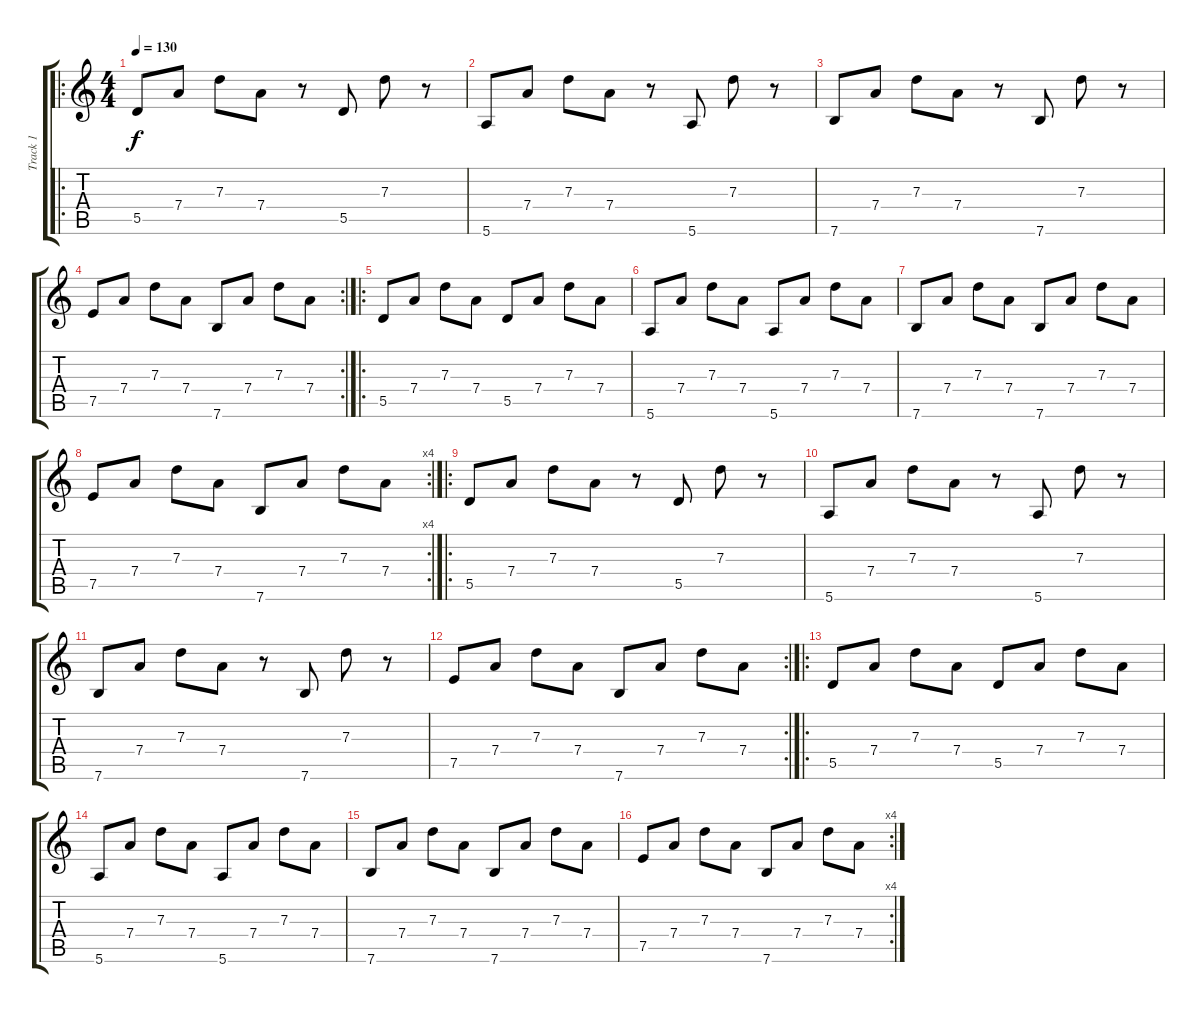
\track ("Track 1" "Track 1") {instrument electricguitarclean}
\staff {score tabs}
\tuning (E4 B3 G3 D3 A2 E2) {hide}
\ro
\ts (4 4)
\tempo 130
\clef g2
\ks c
5.5.8{dy f instrument electricguitarclean} 7.4.8 7.3.8 7.4.8 r.8 5.5.8 7.3.8 r.8 |
5.6.8 7.4.8 7.3.8 7.4.8 r.8 5.6.8 7.3.8 r.8 |
7.6.8 7.4.8 7.3.8 7.4.8 r.8 7.6.8 7.3.8 r.8 |
\rc 2
7.5.8 7.4.8 7.3.8 7.4.8 7.6.8 7.4.8 7.3.8 7.4.8 |
\ro
5.5.8 7.4.8 7.3.8 7.4.8 5.5.8 7.4.8 7.3.8 7.4.8 |
5.6.8 7.4.8 7.3.8 7.4.8 5.6.8 7.4.8 7.3.8 7.4.8 |
7.6.8 7.4.8 7.3.8 7.4.8 7.6.8 7.4.8 7.3.8 7.4.8 |
\rc 4
7.5.8 7.4.8 7.3.8 7.4.8 7.6.8 7.4.8 7.3.8 7.4.8 |
\ro
5.5.8 7.4.8 7.3.8 7.4.8 r.8 5.5.8 7.3.8 r.8 |
5.6.8 7.4.8 7.3.8 7.4.8 r.8 5.6.8 7.3.8 r.8 |
7.6.8 7.4.8 7.3.8 7.4.8 r.8 7.6.8 7.3.8 r.8 |
\rc 2
7.5.8 7.4.8 7.3.8 7.4.8 7.6.8 7.4.8 7.3.8 7.4.8 |
\ro
5.5.8 7.4.8 7.3.8 7.4.8 5.5.8 7.4.8 7.3.8 7.4.8 |
5.6.8 7.4.8 7.3.8 7.4.8 5.6.8 7.4.8 7.3.8 7.4.8 |
7.6.8 7.4.8 7.3.8 7.4.8 7.6.8 7.4.8 7.3.8 7.4.8 |
\rc 4
7.5.8 7.4.8 7.3.8 7.4.8 7.6.8 7.4.8 7.3.8 7.4.8
